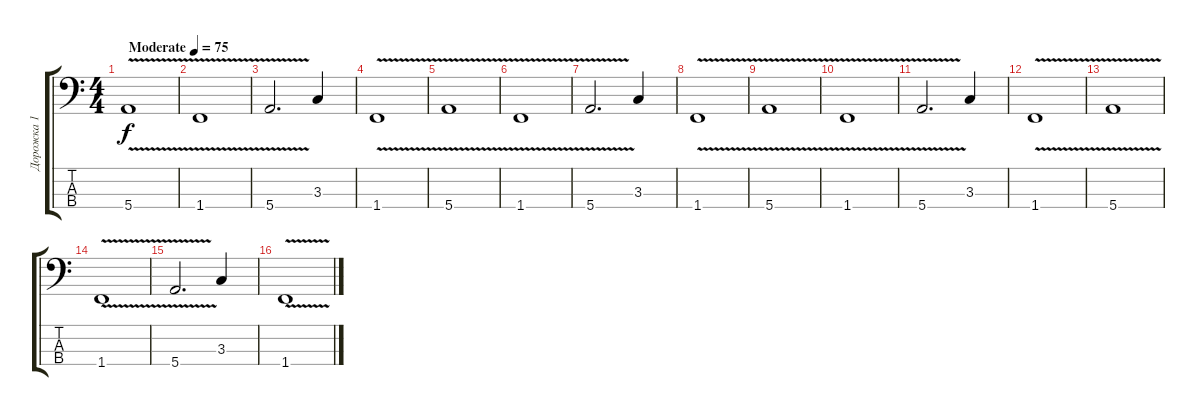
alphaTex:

\track ("Дорожка 1" "Дорожка 1") {instrument fretlessbass}
\staff {score tabs}
\tuning (G2 D2 A1 E1) {hide}
\ts (4 4)
\tempo (75 "Moderate")
\clef f4
\ks c
5.4{v}.1{dy f instrument fretlessbass} |
1.4{v}.1 |
5.4{v}.2{d} 3.3.4 |
1.4{v}.1 |
5.4{v}.1 |
1.4{v}.1 |
5.4{v}.2{d} 3.3.4 |
1.4{v}.1 |
5.4{v}.1 |
1.4{v}.1 |
5.4{v}.2{d} 3.3.4 |
1.4{v}.1 |
5.4{v}.1 |
1.4{v}.1 |
5.4{v}.2{d} 3.3.4 |
1.4{v}.1
